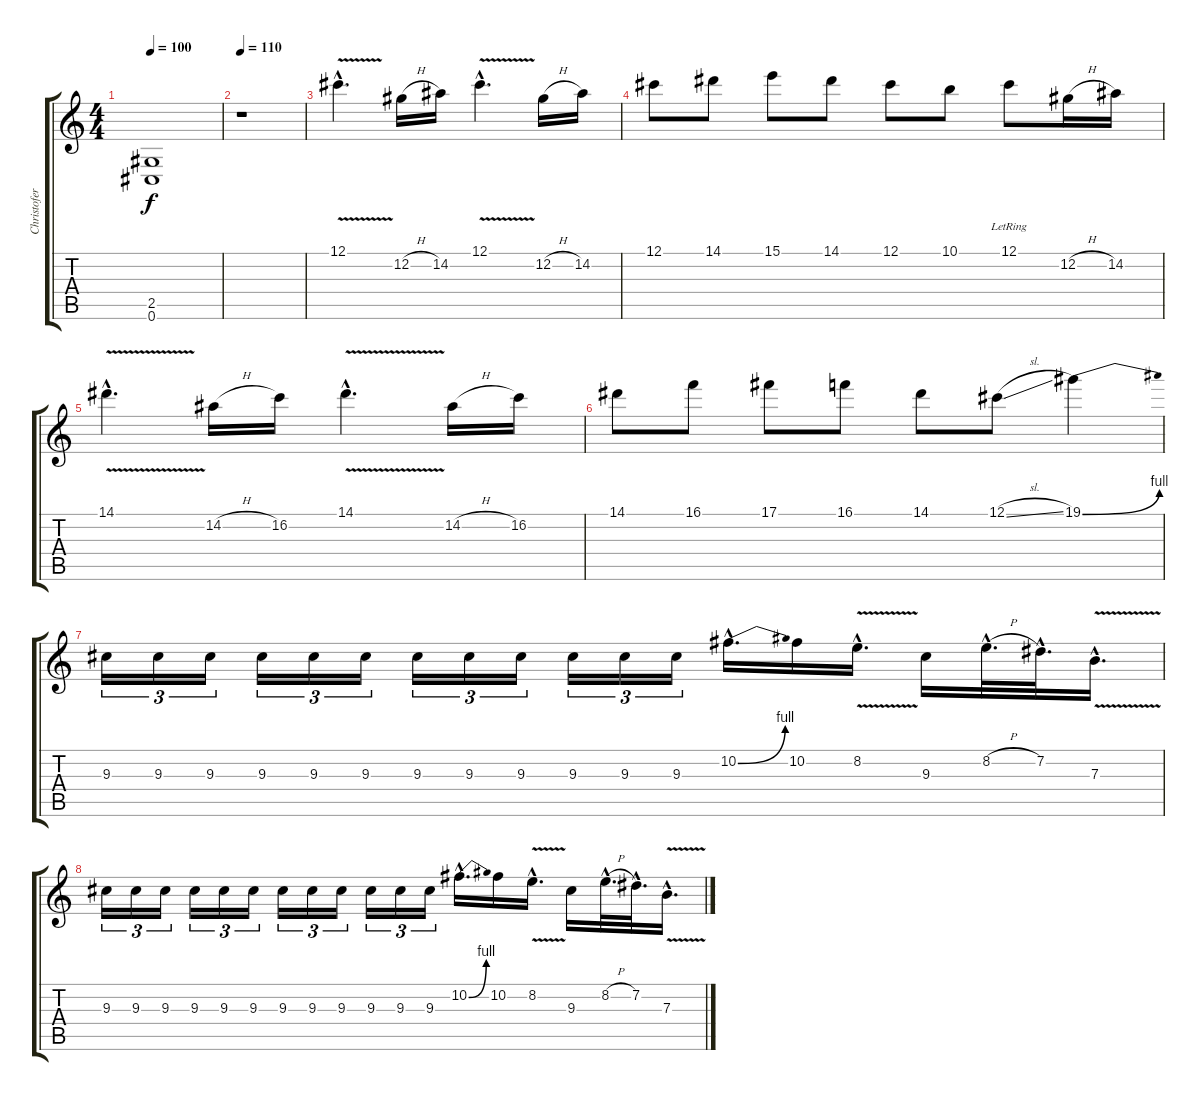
\track ("Christofer Johnsson" "Christofer") {instrument distortionguitar}
\staff {score tabs}
\tuning (Db4 Ab3 E3 B2 Gb2 Db2) {hide}
\ts (4 4)
\tempo 100
\clef g2
\ks c
(2.5{t} 0.6{t}).1{dy f} |
\tempo 110
r.1 |
12.1{v hac}.4{d} 12.2{h}.16 14.2.16 12.1{v hac}.4{d} 12.2{h}.16 14.2.16 |
12.1.8 14.1.8 15.1.8 14.1.8 12.1.8 10.1.8 12.1{lr}.8 12.2{h}.16 14.2.16 |
14.1{v hac}.4{d} 14.2{h}.16 16.2.16 14.1{v hac}.4{d} 14.2{h}.16 16.2.16 |
14.1.8 16.1.8 17.1.8 16.1.8 14.1.8 12.1{sl}.8 19.1{be (bend 0 0 60 4)}.4 |
9.3.16{tu (3 2)} 9.3.16{tu (3 2)} 9.3.16{tu (3 2)} 9.3.16{tu (3 2)} 9.3.16{tu (3 2)} 9.3.16{tu (3 2)} 9.3.16{tu (3 2)} 9.3.16{tu (3 2)} 9.3.16{tu (3 2)} 9.3.16{tu (3 2)} 9.3.16{tu (3 2)} 9.3.16{tu (3 2)} 10.2{be (bend 0 0 60 4) hac}.16{d} 10.2.16 8.2{v hac}.16{d} 9.3.16 8.2{h hac}.32{d} 7.2{hac}.32{d} 7.3{v hac}.16{d} |
9.3.16{tu (3 2)} 9.3.16{tu (3 2)} 9.3.16{tu (3 2)} 9.3.16{tu (3 2)} 9.3.16{tu (3 2)} 9.3.16{tu (3 2)} 9.3.16{tu (3 2)} 9.3.16{tu (3 2)} 9.3.16{tu (3 2)} 9.3.16{tu (3 2)} 9.3.16{tu (3 2)} 9.3.16{tu (3 2)} 10.2{be (bend 0 0 60 4) hac}.16{d} 10.2.16 8.2{v hac}.16{d} 9.3.16 8.2{h hac}.32{d} 7.2{hac}.32{d} 7.3{v hac}.16{d}
